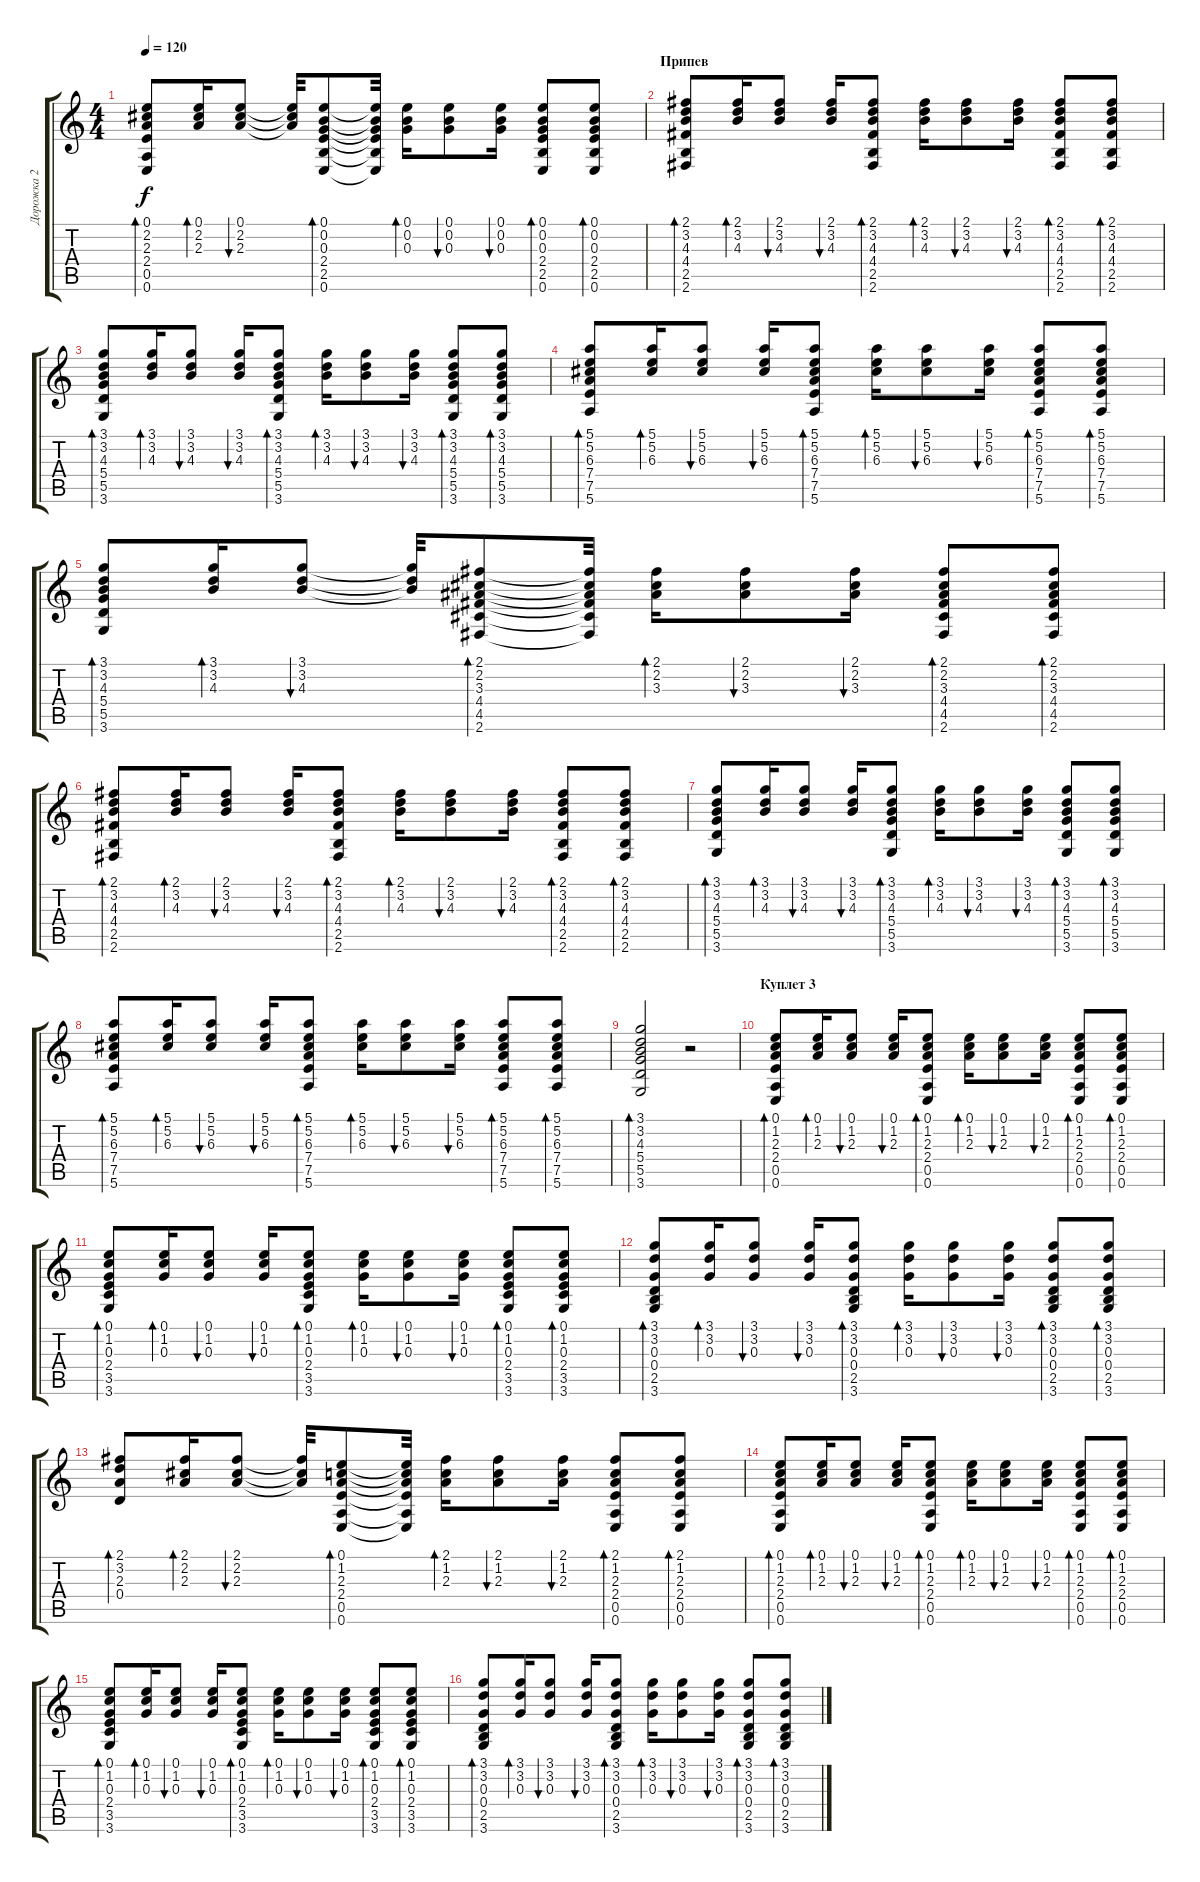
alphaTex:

\track ("Дорожка 2" "Дорожка 2") {instrument acousticguitarsteel}
\staff {score tabs}
\tuning (E4 B3 G3 D3 A2 E2) {hide}
\ts (4 4)
\tempo 120
\clef g2
\ks c
(0.1 2.2 2.3 2.4 0.5 0.6).8{bd 60 dy f} (0.1 2.2 2.3).16{bd 60} (0.1 2.2 2.3).8{bu 60} (0.1{t} 2.2{t} 2.3{t}).32 (0.1 0.2 0.3 2.4 2.5 0.6).8{bd 60} (0.1{t} 0.2{t} 0.3{t} 2.4{t} 2.5{t} 0.6{t}).32 (0.1 0.2 0.3).16{bd 60} (0.1 0.2 0.3).8{bu 60} (0.1 0.2 0.3).16{bu 60} (0.1 0.2 0.3 2.4 2.5 0.6).8{bd 60} (0.1 0.2 0.3 2.4 2.5 0.6).8{bd 60} |
\section ("" "Припев")
(2.1 3.2 4.3 4.4 2.5 2.6).8{bd 60 volume 6} (2.1 3.2 4.3).16{bd 60} (2.1 3.2 4.3).8{bu 60} (2.1 3.2 4.3).16{bu 60} (2.1 3.2 4.3 4.4 2.5 2.6).8{bd 60} (2.1 3.2 4.3).16{bd 60} (2.1 3.2 4.3).8{bu 60} (2.1 3.2 4.3).16{bu 60} (2.1 3.2 4.3 4.4 2.5 2.6).8{bd 60} (2.1 3.2 4.3 4.4 2.5 2.6).8{bd 60} |
(3.1 3.2 4.3 5.4 5.5 3.6).8{bd 60} (3.1 3.2 4.3).16{bd 60} (3.1 3.2 4.3).8{bu 60} (3.1 3.2 4.3).16{bu 60} (3.1 3.2 4.3 5.4 5.5 3.6).8{bd 60} (3.1 3.2 4.3).16{bd 60} (3.1 3.2 4.3).8{bu 60} (3.1 3.2 4.3).16{bu 60} (3.1 3.2 4.3 5.4 5.5 3.6).8{bd 60} (3.1 3.2 4.3 5.4 5.5 3.6).8{bd 60} |
(5.1 5.2 6.3 7.4 7.5 5.6).8{bd 60} (5.1 5.2 6.3).16{bd 60} (5.1 5.2 6.3).8{bu 60} (5.1 5.2 6.3).16{bu 60} (5.1 5.2 6.3 7.4 7.5 5.6).8{bd 60} (5.1 5.2 6.3).16{bd 60} (5.1 5.2 6.3).8{bu 60} (5.1 5.2 6.3).16{bu 60} (5.1 5.2 6.3 7.4 7.5 5.6).8{bd 60} (5.1 5.2 6.3 7.4 7.5 5.6).8{bd 60} |
(3.1 3.2 4.3 5.4 5.5 3.6).8{bd 60} (3.1 3.2 4.3).16{bd 60} (3.1 3.2 4.3).8{bu 60} (3.1{t} 3.2{t} 4.3{t}).32 (2.1 2.2 3.3 4.4 4.5 2.6).8{bd 60} (2.1{t} 2.2{t} 3.3{t} 4.4{t} 4.5{t} 2.6{t}).32 (2.1 2.2 3.3).16{bd 60} (2.1 2.2 3.3).8{bu 60} (2.1 2.2 3.3).16{bu 60} (2.1 2.2 3.3 4.4 4.5 2.6).8{bd 60} (2.1 2.2 3.3 4.4 4.5 2.6).8{bd 60} |
(2.1 3.2 4.3 4.4 2.5 2.6).8{bd 60} (2.1 3.2 4.3).16{bd 60} (2.1 3.2 4.3).8{bu 60} (2.1 3.2 4.3).16{bu 60} (2.1 3.2 4.3 4.4 2.5 2.6).8{bd 60} (2.1 3.2 4.3).16{bd 60} (2.1 3.2 4.3).8{bu 60} (2.1 3.2 4.3).16{bu 60} (2.1 3.2 4.3 4.4 2.5 2.6).8{bd 60} (2.1 3.2 4.3 4.4 2.5 2.6).8{bd 60} |
(3.1 3.2 4.3 5.4 5.5 3.6).8{bd 60} (3.1 3.2 4.3).16{bd 60} (3.1 3.2 4.3).8{bu 60} (3.1 3.2 4.3).16{bu 60} (3.1 3.2 4.3 5.4 5.5 3.6).8{bd 60} (3.1 3.2 4.3).16{bd 60} (3.1 3.2 4.3).8{bu 60} (3.1 3.2 4.3).16{bu 60} (3.1 3.2 4.3 5.4 5.5 3.6).8{bd 60} (3.1 3.2 4.3 5.4 5.5 3.6).8{bd 60} |
(5.1 5.2 6.3 7.4 7.5 5.6).8{bd 60} (5.1 5.2 6.3).16{bd 60} (5.1 5.2 6.3).8{bu 60} (5.1 5.2 6.3).16{bu 60} (5.1 5.2 6.3 7.4 7.5 5.6).8{bd 60} (5.1 5.2 6.3).16{bd 60} (5.1 5.2 6.3).8{bu 60} (5.1 5.2 6.3).16{bu 60} (5.1 5.2 6.3 7.4 7.5 5.6).8{bd 60} (5.1 5.2 6.3 7.4 7.5 5.6).8{bd 60} |
(3.1 3.2 4.3 5.4 5.5 3.6).2{bd 60} r.2 |
\section ("" "Куплет 3")
(0.1 1.2 2.3 2.4 0.5 0.6).8{bd 60} (0.1 1.2 2.3).16{bd 60} (0.1 1.2 2.3).8{bu 60} (0.1 1.2 2.3).16{bu 60} (0.1 1.2 2.3 2.4 0.5 0.6).8{bd 60} (0.1 1.2 2.3).16{bd 60} (0.1 1.2 2.3).8{bu 60} (0.1 1.2 2.3).16{bu 60} (0.1 1.2 2.3 2.4 0.5 0.6).8{bd 60} (0.1 1.2 2.3 2.4 0.5 0.6).8{bd 60} |
(0.1 1.2 0.3 2.4 3.5 3.6).8{bd 60} (0.1 1.2 0.3).16{bd 60} (0.1 1.2 0.3).8{bu 60} (0.1 1.2 0.3).16{bu 60} (0.1 1.2 0.3 2.4 3.5 3.6).8{bd 60} (0.1 1.2 0.3).16{bd 60} (0.1 1.2 0.3).8{bu 60} (0.1 1.2 0.3).16{bu 60} (0.1 1.2 0.3 2.4 3.5 3.6).8{bd 60} (0.1 1.2 0.3 2.4 3.5 3.6).8{bd 60} |
(3.1 3.2 0.3 0.4 2.5 3.6).8{bd 60} (3.1 3.2 0.3).16{bd 60} (3.1 3.2 0.3).8{bu 60} (3.1 3.2 0.3).16{bu 60} (3.1 3.2 0.3 0.4 2.5 3.6).8{bd 60} (3.1 3.2 0.3).16{bd 60} (3.1 3.2 0.3).8{bu 60} (3.1 3.2 0.3).16{bu 60} (3.1 3.2 0.3 0.4 2.5 3.6).8{bd 60} (3.1 3.2 0.3 0.4 2.5 3.6).8{bd 60} |
(2.1 3.2 2.3 0.4).8{bd 60} (2.1 2.2 2.3).16{bd 60} (2.1 2.2 2.3).8{bu 60} (2.1{t} 2.2{t} 2.3{t}).32 (0.1 1.2 2.3 2.4 0.5 0.6).8{bd 60} (0.1{t} 1.2{t} 2.3{t} 2.4{t} 0.5{t} 0.6{t}).32 (2.1 1.2 2.3).16{bd 60} (2.1 1.2 2.3).8{bu 60} (2.1 1.2 2.3).16{bu 60} (2.1 1.2 2.3 2.4 0.5 0.6).8{bd 60} (2.1 1.2 2.3 2.4 0.5 0.6).8{bd 60} |
(0.1 1.2 2.3 2.4 0.5 0.6).8{bd 60} (0.1 1.2 2.3).16{bd 60} (0.1 1.2 2.3).8{bu 60} (0.1 1.2 2.3).16{bu 60} (0.1 1.2 2.3 2.4 0.5 0.6).8{bd 60} (0.1 1.2 2.3).16{bd 60} (0.1 1.2 2.3).8{bu 60} (0.1 1.2 2.3).16{bu 60} (0.1 1.2 2.3 2.4 0.5 0.6).8{bd 60} (0.1 1.2 2.3 2.4 0.5 0.6).8{bd 60} |
(0.1 1.2 0.3 2.4 3.5 3.6).8{bd 60} (0.1 1.2 0.3).16{bd 60} (0.1 1.2 0.3).8{bu 60} (0.1 1.2 0.3).16{bu 60} (0.1 1.2 0.3 2.4 3.5 3.6).8{bd 60} (0.1 1.2 0.3).16{bd 60} (0.1 1.2 0.3).8{bu 60} (0.1 1.2 0.3).16{bu 60} (0.1 1.2 0.3 2.4 3.5 3.6).8{bd 60} (0.1 1.2 0.3 2.4 3.5 3.6).8{bd 60} |
(3.1 3.2 0.3 0.4 2.5 3.6).8{bd 60} (3.1 3.2 0.3).16{bd 60} (3.1 3.2 0.3).8{bu 60} (3.1 3.2 0.3).16{bu 60} (3.1 3.2 0.3 0.4 2.5 3.6).8{bd 60} (3.1 3.2 0.3).16{bd 60} (3.1 3.2 0.3).8{bu 60} (3.1 3.2 0.3).16{bu 60} (3.1 3.2 0.3 0.4 2.5 3.6).8{bd 60} (3.1 3.2 0.3 0.4 2.5 3.6).8{bd 60}
